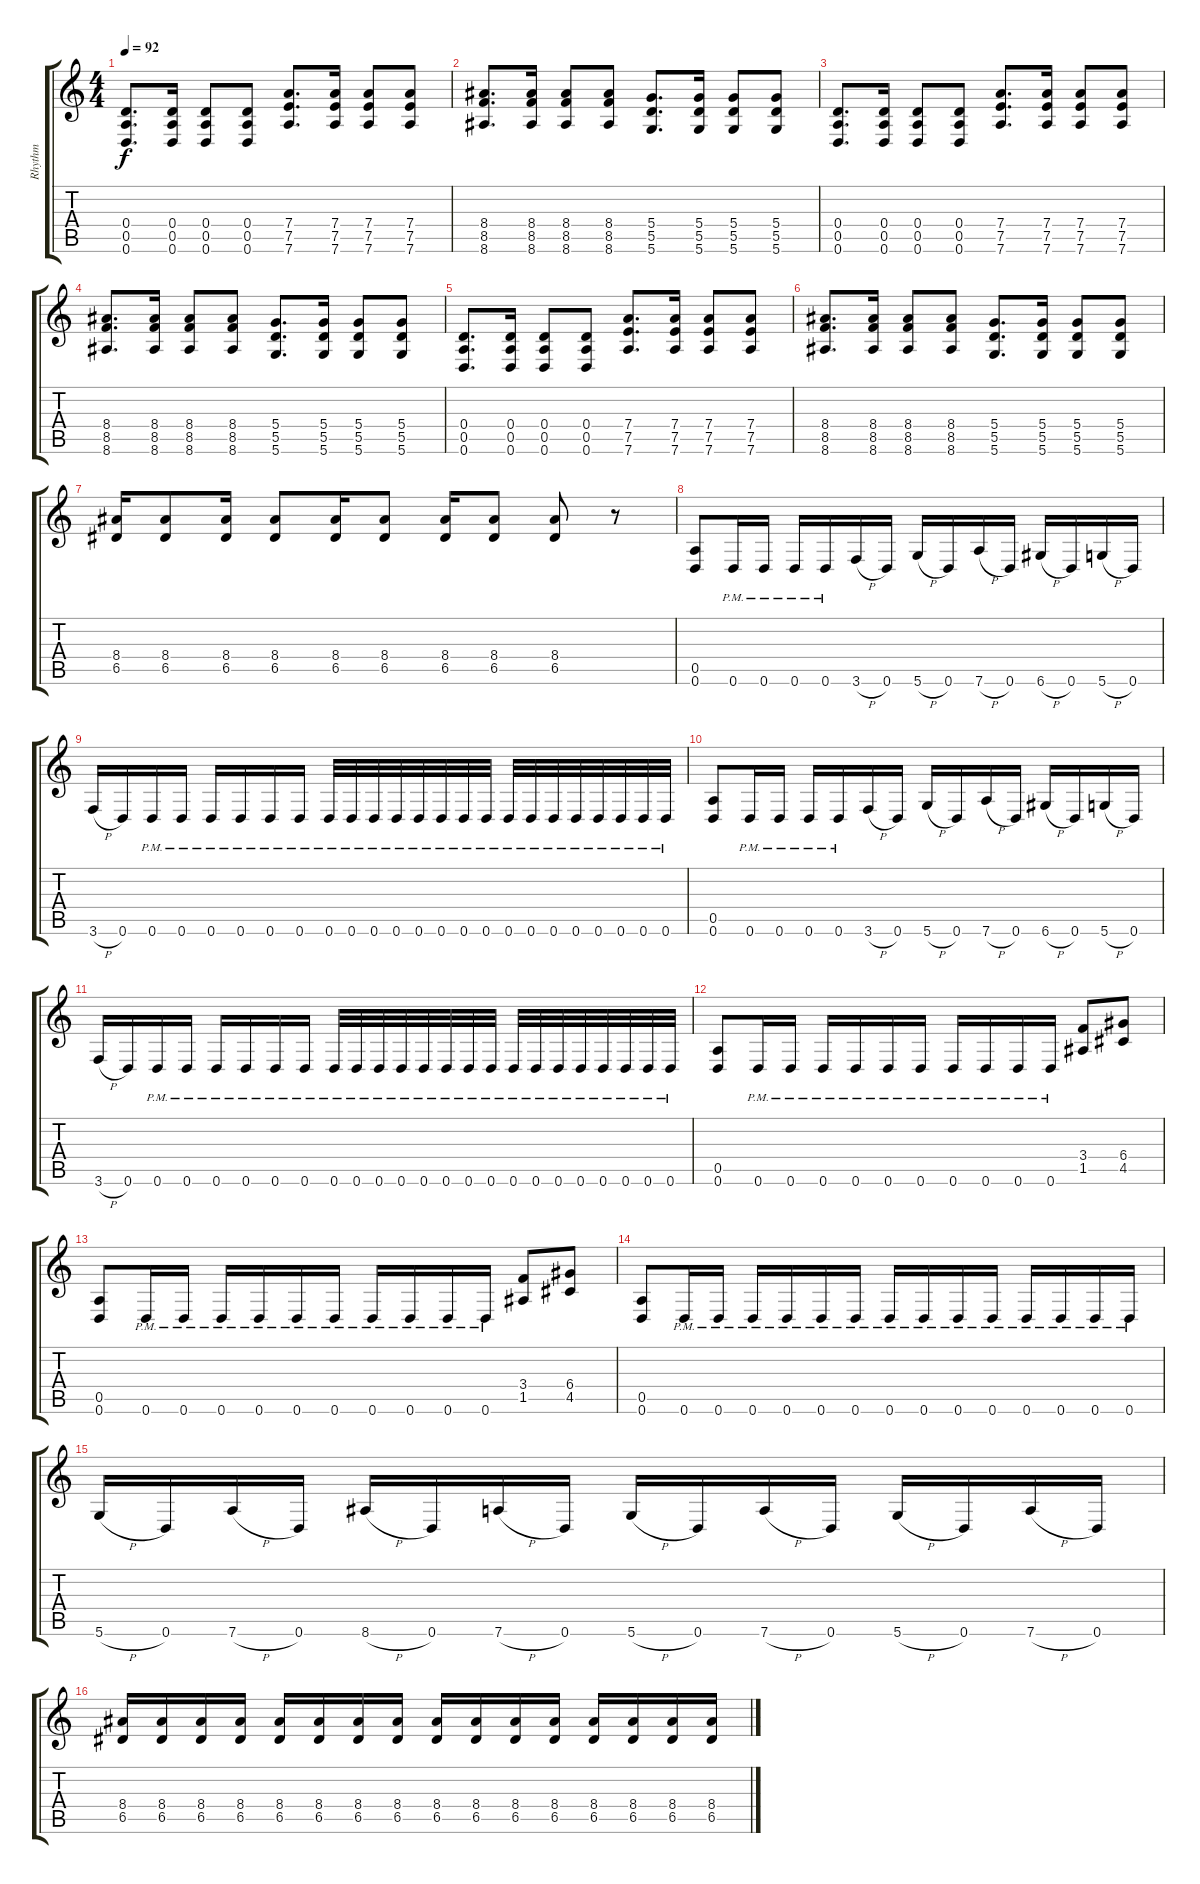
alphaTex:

\track ("Rhythm" "Rhythm") {instrument distortionguitar}
\staff {score tabs}
\tuning (E4 B3 G3 D3 A2 D2) {hide}
\ts (4 4)
\tempo 92
\clef g2
\ks c
(0.4 0.5 0.6).8{d dy f} (0.4 0.5 0.6).16 (0.4 0.5 0.6).8 (0.4 0.5 0.6).8 (7.4 7.5 7.6).8{d} (7.4 7.5 7.6).16 (7.4 7.5 7.6).8 (7.4 7.5 7.6).8 |
(8.4 8.5 8.6).8{d} (8.4 8.5 8.6).16 (8.4 8.5 8.6).8 (8.4 8.5 8.6).8 (5.4 5.5 5.6).8{d} (5.4 5.5 5.6).16 (5.4 5.5 5.6).8 (5.4 5.5 5.6).8 |
(0.4 0.5 0.6).8{d} (0.4 0.5 0.6).16 (0.4 0.5 0.6).8 (0.4 0.5 0.6).8 (7.4 7.5 7.6).8{d} (7.4 7.5 7.6).16 (7.4 7.5 7.6).8 (7.4 7.5 7.6).8 |
(8.4 8.5 8.6).8{d} (8.4 8.5 8.6).16 (8.4 8.5 8.6).8 (8.4 8.5 8.6).8 (5.4 5.5 5.6).8{d} (5.4 5.5 5.6).16 (5.4 5.5 5.6).8 (5.4 5.5 5.6).8 |
(0.4 0.5 0.6).8{d} (0.4 0.5 0.6).16 (0.4 0.5 0.6).8 (0.4 0.5 0.6).8 (7.4 7.5 7.6).8{d} (7.4 7.5 7.6).16 (7.4 7.5 7.6).8 (7.4 7.5 7.6).8 |
(8.4 8.5 8.6).8{d} (8.4 8.5 8.6).16 (8.4 8.5 8.6).8 (8.4 8.5 8.6).8 (5.4 5.5 5.6).8{d} (5.4 5.5 5.6).16 (5.4 5.5 5.6).8 (5.4 5.5 5.6).8 |
(8.4 6.5).16 (8.4 6.5).8 (8.4 6.5).16 (8.4 6.5).8 (8.4 6.5).16 (8.4 6.5).8 (8.4 6.5).16 (8.4 6.5).8 (8.4 6.5).8 r.8 |
(0.5 0.6).8 0.6{pm}.16 0.6{pm}.16 0.6{pm}.16 0.6{pm}.16 3.6{h}.16 0.6.16 5.6{h}.16 0.6.16 7.6{h}.16 0.6.16 6.6{h}.16 0.6.16 5.6{h}.16 0.6.16 |
3.6{h}.16 0.6.16 0.6{pm}.16 0.6{pm}.16 0.6{pm}.16 0.6{pm}.16 0.6{pm}.16 0.6{pm}.16 0.6{pm}.32 0.6{pm}.32 0.6{pm}.32 0.6{pm}.32 0.6{pm}.32 0.6{pm}.32 0.6{pm}.32 0.6{pm}.32 0.6{pm}.32 0.6{pm}.32 0.6{pm}.32 0.6{pm}.32 0.6{pm}.32 0.6{pm}.32 0.6{pm}.32 0.6{pm}.32 |
(0.5 0.6).8 0.6{pm}.16 0.6{pm}.16 0.6{pm}.16 0.6{pm}.16 3.6{h}.16 0.6.16 5.6{h}.16 0.6.16 7.6{h}.16 0.6.16 6.6{h}.16 0.6.16 5.6{h}.16 0.6.16 |
3.6{h}.16 0.6.16 0.6{pm}.16 0.6{pm}.16 0.6{pm}.16 0.6{pm}.16 0.6{pm}.16 0.6{pm}.16 0.6{pm}.32 0.6{pm}.32 0.6{pm}.32 0.6{pm}.32 0.6{pm}.32 0.6{pm}.32 0.6{pm}.32 0.6{pm}.32 0.6{pm}.32 0.6{pm}.32 0.6{pm}.32 0.6{pm}.32 0.6{pm}.32 0.6{pm}.32 0.6{pm}.32 0.6{pm}.32 |
(0.5 0.6).8 0.6{pm}.16 0.6{pm}.16 0.6{pm}.16 0.6{pm}.16 0.6{pm}.16 0.6{pm}.16 0.6{pm}.16 0.6{pm}.16 0.6{pm}.16 0.6{pm}.16 (3.4 1.5).8 (6.4 4.5).8 |
(0.5 0.6).8 0.6{pm}.16 0.6{pm}.16 0.6{pm}.16 0.6{pm}.16 0.6{pm}.16 0.6{pm}.16 0.6{pm}.16 0.6{pm}.16 0.6{pm}.16 0.6{pm}.16 (3.4 1.5).8 (6.4 4.5).8 |
(0.5 0.6).8 0.6{pm}.16 0.6{pm}.16 0.6{pm}.16 0.6{pm}.16 0.6{pm}.16 0.6{pm}.16 0.6{pm}.16 0.6{pm}.16 0.6{pm}.16 0.6{pm}.16 0.6{pm}.16 0.6{pm}.16 0.6{pm}.16 0.6{pm}.16 |
5.6{h}.16 0.6.16 7.6{h}.16 0.6.16 8.6{h}.16 0.6.16 7.6{h}.16 0.6.16 5.6{h}.16 0.6.16 7.6{h}.16 0.6.16 5.6{h}.16 0.6.16 7.6{h}.16 0.6.16 |
(8.4 6.5).16 (8.4 6.5).16 (8.4 6.5).16 (8.4 6.5).16 (8.4 6.5).16 (8.4 6.5).16 (8.4 6.5).16 (8.4 6.5).16 (8.4 6.5).16 (8.4 6.5).16 (8.4 6.5).16 (8.4 6.5).16 (8.4 6.5).16 (8.4 6.5).16 (8.4 6.5).16 (8.4 6.5).16
